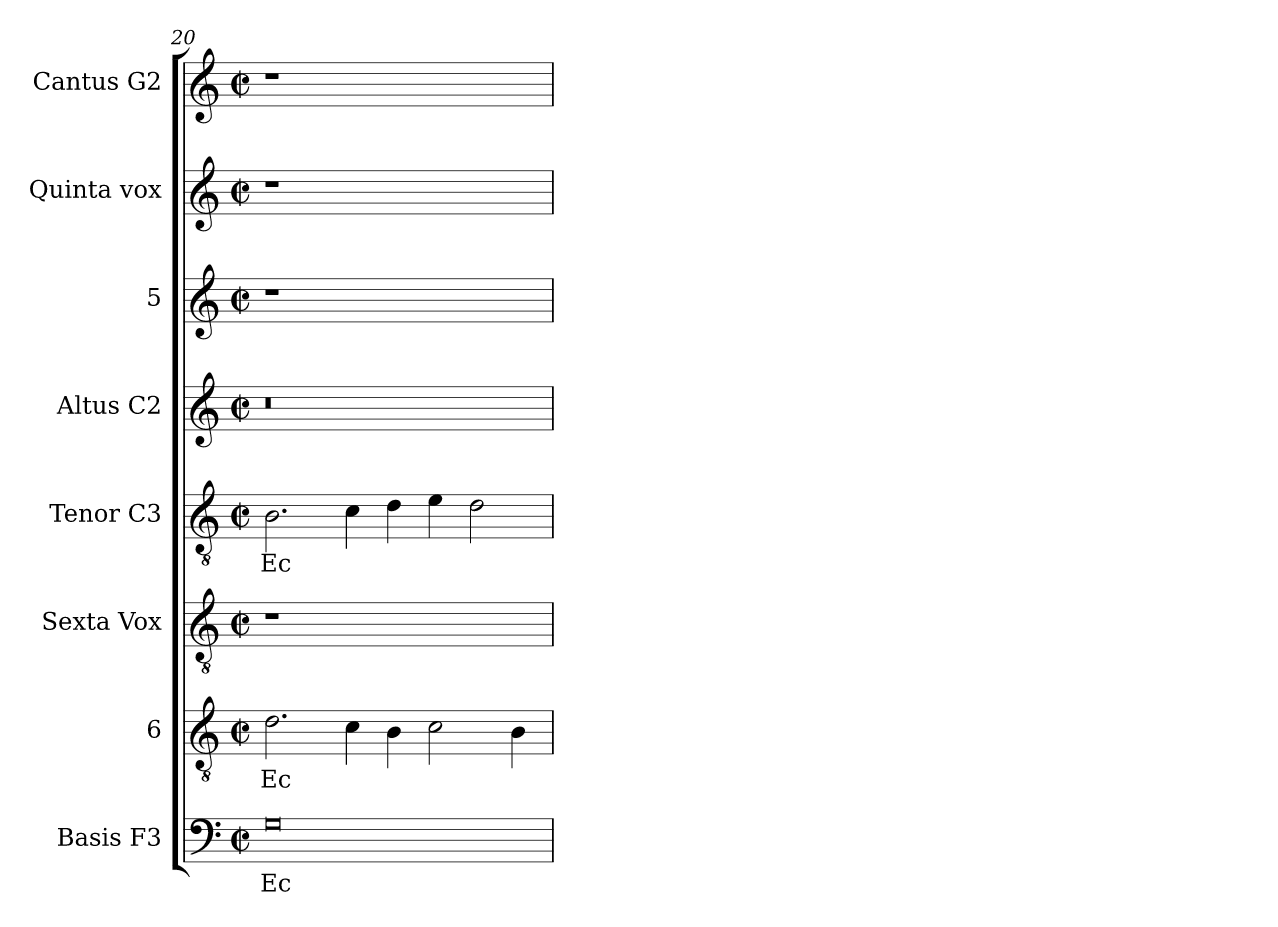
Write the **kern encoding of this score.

**kern	**text	**kern	**text	**kern	**kern	**text	**kern	**kern	**kern	**kern
*part8	*part8	*part7	*part7	*part6	*part5	*part5	*part4	*part3	*part2	*part1
*staff8	*staff8	*staff7	*staff7	*staff6	*staff5	*staff5	*staff4	*staff3	*staff2	*staff1
*I"Basis  F3	*	*I"6	*	*I"Sexta  Vox	*I"Tenor  C3	*	*I"Altus  C2	*I"5	*I"Quinta  vox	*I"Cantus  G2
*I'B	*	*	*	*	*I'T	*	*I'A	*	*	*I'C
*clefF4	*	*clefGv2	*	*clefGv2	*clefGv2	*	*clefG2	*clefG2	*clefG2	*clefG2
*k[]	*	*k[]	*	*k[]	*k[]	*	*k[]	*k[]	*k[]	*k[]
*C:	*	*C:	*	*C:	*C:	*	*C:	*C:	*C:	*C:
*M2/2	*	*M2/2	*	*M2/2	*M2/2	*	*M2/2	*M2/2	*M2/2	*M2/2
*met(c|)	*	*met(c|)	*	*met(c|)	*met(c|)	*	*met(c|)	*met(c|)	*met(c|)	*met(c|)
=20	=20	=20	=20	=20	=20	=20	=20	=20	=20	=20
!	!LO:LY:b:cj	!	!LO:LY:b:cj	!	!	!LO:LY:b:cj	!	!	!	!
0G	Ec-	2.d\	Ec-	1r	2.B\	Ec-	0r	1r	1r	1r
!	!	!	!LO:LY:b:cj	!	!	!LO:LY:b:cj	!	!	!	!
.	.	4c\	--	.	4c\	--	.	.	.	.
!	!	!	!LO:LY:b:cj	!	!	!LO:LY:b:cj	!	!	!	!
.	.	4B\	--	1ryy	4d\	--	.	1ryy	1ryy	1ryy
!	!	!	!LO:LY:b:cj	!	!	!LO:LY:b:cj	!	!	!	!
.	.	2c\	--	.	4e\	--	.	.	.	.
!	!	!	!	!	!	!LO:LY:b:cj	!	!	!	!
.	.	.	.	.	2d\	--	.	.	.	.
!	!	!	!LO:LY:b:cj	!	!	!	!	!	!	!
.	.	4B\	--	.	.	.	.	.	.	.
=	=	=	=	=	=	=	=	=	=	=
*-	*-	*-	*-	*-	*-	*-	*-	*-	*-	*-
